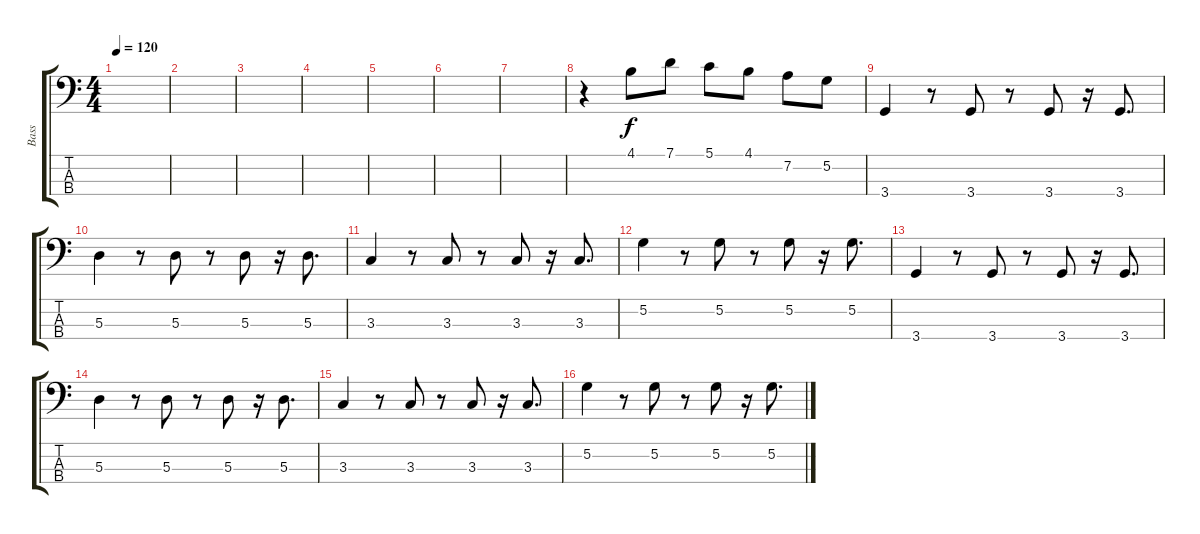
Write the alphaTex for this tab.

\track ("Bass" "Bass") {instrument electricbassfinger}
\staff {score tabs}
\tuning (G2 D2 A1 E1) {hide}
\ts (4 4)
\tempo 120
\clef f4
\ks c
|
|
|
|
|
|
|
r.4 4.1.8 7.1.8 5.1.8 4.1.8 7.2.8 5.2.8 |
3.4.4 r.8 3.4.8 r.8 3.4.8 r.16 3.4.8{d} |
5.3.4 r.8 5.3.8 r.8 5.3.8 r.16 5.3.8{d} |
3.3.4 r.8 3.3.8 r.8 3.3.8 r.16 3.3.8{d} |
5.2.4 r.8 5.2.8 r.8 5.2.8 r.16 5.2.8{d} |
3.4.4 r.8 3.4.8 r.8 3.4.8 r.16 3.4.8{d} |
5.3.4 r.8 5.3.8 r.8 5.3.8 r.16 5.3.8{d} |
3.3.4 r.8 3.3.8 r.8 3.3.8 r.16 3.3.8{d} |
5.2.4 r.8 5.2.8 r.8 5.2.8 r.16 5.2.8{d}
